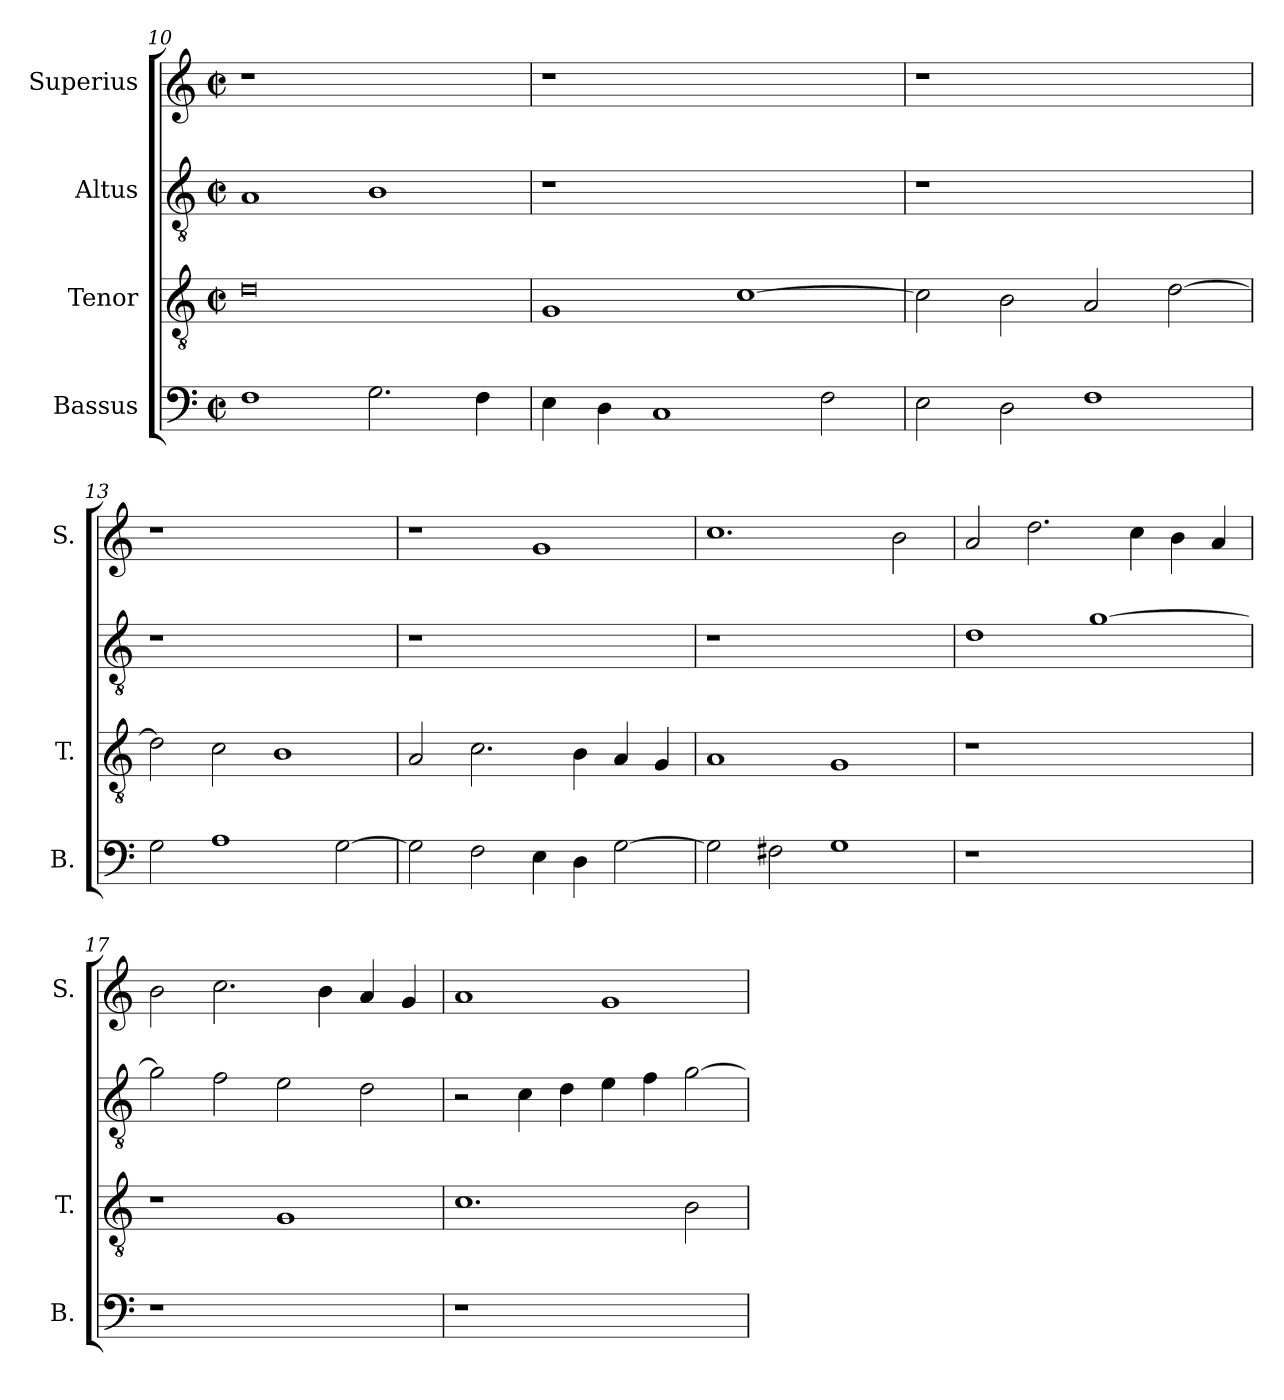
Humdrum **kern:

**kern	**kern	**kern	**kern
*part4	*part3	*part2	*part1
*staff4	*staff3	*staff2	*staff1
*I"Bassus	*I"Tenor	*I"Altus	*I"Superius
*I'B.	*I'T.	*	*I'S.
*clefF4	*clefGv2	*clefGv2	*clefG2
*	*ITrd7c12	*ITrd7c12	*
*k[]	*k[]	*k[]	*k[]
*C:	*C:	*C:	*C:
*M2/2	*M2/2	*M2/2	*M2/2
*met(c|)	*met(c|)	*met(c|)	*met(c|)
=10	=10	=10	=10
!	!	!	!LO:N:vis=1
1Fi	0Di	1AAi	1r
2.Gi\	.	1BBi	1ryy
4Fi\	.	.	.
!!LO:PB:g=z
=11	=11	=11	=11
!	!	!LO:N:vis=1	!LO:N:vis=1
4Ei\	1GGi	1r	1r
4Di\	.	.	.
1Ci	.	.	.
.	[>1Ci	1ryy	1ryy
2Fi\	.	.	.
=12	=12	=12	=12
!	!	!LO:N:vis=1	!LO:N:vis=1
2Ei\	2Ci\]	1r	1r
2Di\	2BBi\	.	.
1Fi	2AAi/	1ryy	1ryy
.	[>2Di\	.	.
=13	=13	=13	=13
!	!	!LO:N:vis=1	!LO:N:vis=1
2Gi\	2Di\]	1r	1r
1Ai	2Ci\	.	.
.	1BBi	1ryy	1ryy
[>2Gi\	.	.	.
=14	=14	=14	=14
!	!	!LO:N:vis=1	!
2Gi\]	2AAi/	1r	1r
2Fi\	2.Ci\	.	.
4Ei\	.	1ryy	1gi
4Di\	4BBi\	.	.
[>2Gi\	4AAi/	.	.
.	4GGi/	.	.
=15	=15	=15	=15
!	!	!LO:N:vis=1	!
2Gi\]	1AAi	1r	1.cci
2F#Xi\	.	.	.
1Gi	1GGi	1ryy	.
.	.	.	2bi\
!!LO:LB:g=z
=16	=16	=16	=16
!LO:N:vis=1	!LO:N:vis=1	!	!
1r	1r	1Di	2ai/
.	.	.	2.ddi\
1ryy	1ryy	[>1Gi	.
.	.	.	4cci\
.	.	.	4bi\
.	.	.	4ai/
=17	=17	=17	=17
!LO:N:vis=1	!	!	!
1r	1r	2Gi\]	2bi\
.	.	2Fi\	2.cci\
1ryy	1GGi	2Ei\	.
.	.	.	4bi\
.	.	2Di\	4ai/
.	.	.	4gi/
=18	=18	=18	=18
!LO:N:vis=1	!	!	!
1r	1.Ci	2r	1ai
.	.	4Ci\	.
.	.	4Di\	.
1ryy	.	4Ei\	1gi
.	.	4Fi\	.
.	2BBi\	[>2Gi\	.
=	=	=	=
*-	*-	*-	*-
